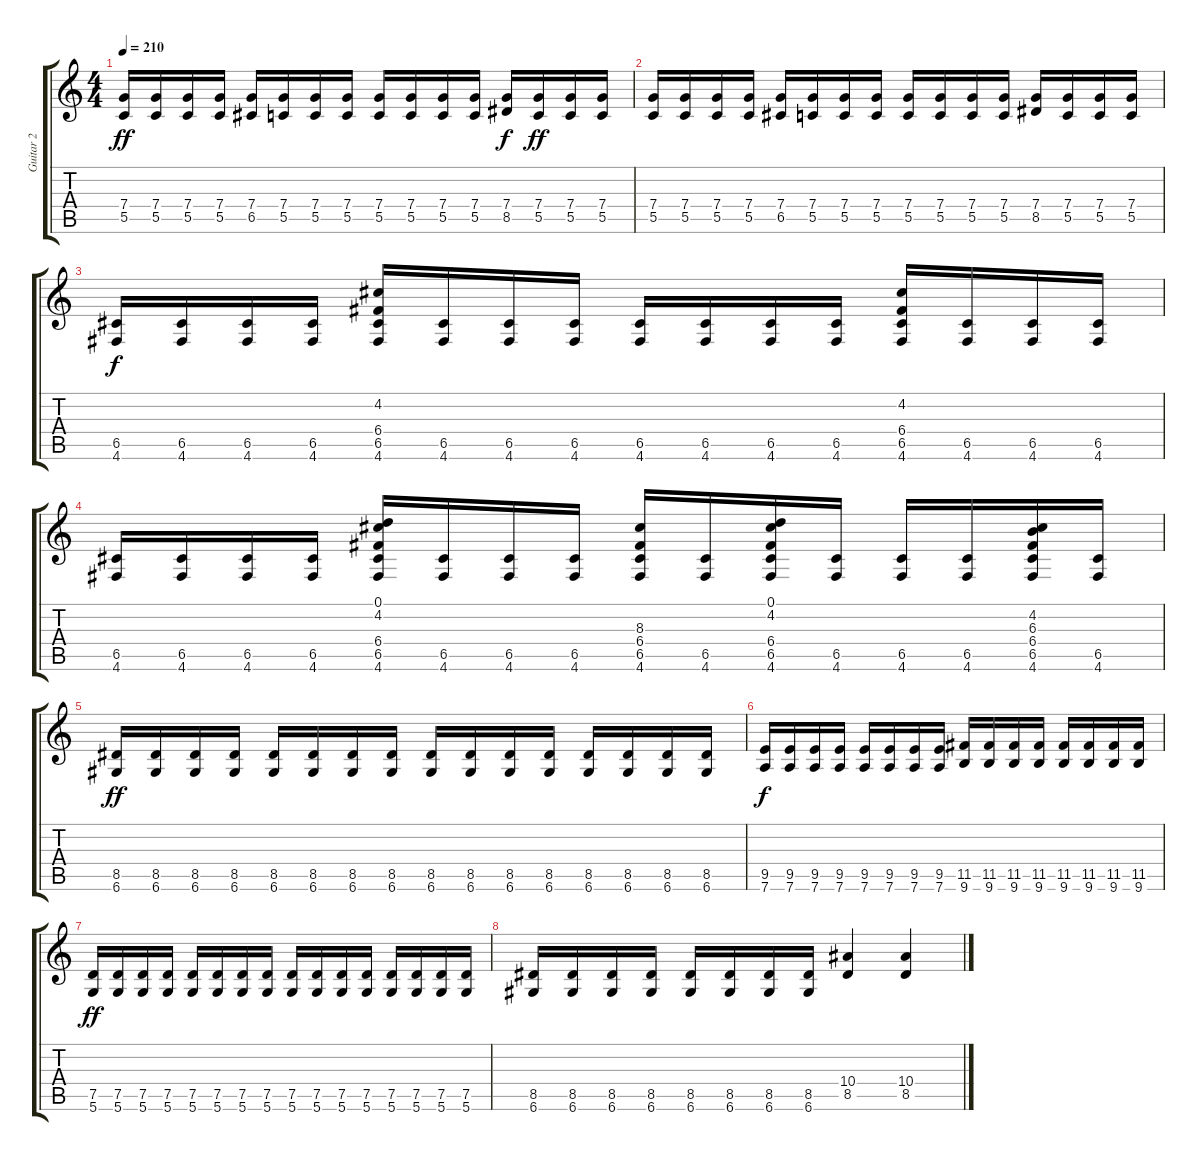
\track ("Guitar 2" "Guitar 2") {instrument distortionguitar}
\staff {score tabs}
\tuning (D4 A3 F3 C3 G2 D2) {hide}
\ts (4 4)
\tempo 210
\clef g2
\ks c
(7.4 5.5).16{dy ff} (7.4 5.5).16 (7.4 5.5).16 (7.4 5.5).16 (7.4 6.5).16 (7.4 5.5).16 (7.4 5.5).16 (7.4 5.5).16 (7.4 5.5).16 (7.4 5.5).16 (7.4 5.5).16 (7.4 5.5).16 (7.4 8.5).16{dy f} (7.4 5.5).16{dy ff} (7.4 5.5).16 (7.4 5.5).16 |
(7.4 5.5).16 (7.4 5.5).16 (7.4 5.5).16 (7.4 5.5).16 (7.4 6.5).16 (7.4 5.5).16 (7.4 5.5).16 (7.4 5.5).16 (7.4 5.5).16 (7.4 5.5).16 (7.4 5.5).16 (7.4 5.5).16 (7.4 8.5).16 (7.4 5.5).16 (7.4 5.5).16 (7.4 5.5).16 |
(6.5 4.6).16{dy f} (6.5 4.6).16 (6.5 4.6).16 (6.5 4.6).16 (4.2 6.4 6.5 4.6).16 (6.5 4.6).16 (6.5 4.6).16 (6.5 4.6).16 (6.5 4.6).16 (6.5 4.6).16 (6.5 4.6).16 (6.5 4.6).16 (4.2 6.4 6.5 4.6).16 (6.5 4.6).16 (6.5 4.6).16 (6.5 4.6).16 |
(6.5 4.6).16 (6.5 4.6).16 (6.5 4.6).16 (6.5 4.6).16 (0.1 4.2 6.4 6.5 4.6).16 (6.5 4.6).16 (6.5 4.6).16 (6.5 4.6).16 (8.3 6.4 6.5 4.6).16 (6.5 4.6).16 (0.1 4.2 6.4 6.5 4.6).16 (6.5 4.6).16 (6.5 4.6).16 (6.5 4.6).16 (4.2 6.3 6.4 6.5 4.6).16 (6.5 4.6).16 |
(8.5 6.6).16{dy ff} (8.5 6.6).16 (8.5 6.6).16 (8.5 6.6).16 (8.5 6.6).16 (8.5 6.6).16 (8.5 6.6).16 (8.5 6.6).16 (8.5 6.6).16 (8.5 6.6).16 (8.5 6.6).16 (8.5 6.6).16 (8.5 6.6).16 (8.5 6.6).16 (8.5 6.6).16 (8.5 6.6).16 |
(9.5 7.6).16{dy f} (9.5 7.6).16 (9.5 7.6).16 (9.5 7.6).16 (9.5 7.6).16 (9.5 7.6).16 (9.5 7.6).16 (9.5 7.6).16 (11.5 9.6).16 (11.5 9.6).16 (11.5 9.6).16 (11.5 9.6).16 (11.5 9.6).16 (11.5 9.6).16 (11.5 9.6).16 (11.5 9.6).16 |
(7.5 5.6).16{dy ff} (7.5 5.6).16 (7.5 5.6).16 (7.5 5.6).16 (7.5 5.6).16 (7.5 5.6).16 (7.5 5.6).16 (7.5 5.6).16 (7.5 5.6).16 (7.5 5.6).16 (7.5 5.6).16 (7.5 5.6).16 (7.5 5.6).16 (7.5 5.6).16 (7.5 5.6).16 (7.5 5.6).16 |
(8.5 6.6).16 (8.5 6.6).16 (8.5 6.6).16 (8.5 6.6).16 (8.5 6.6).16 (8.5 6.6).16 (8.5 6.6).16 (8.5 6.6).16 (10.4 8.5).4 (10.4 8.5).4
